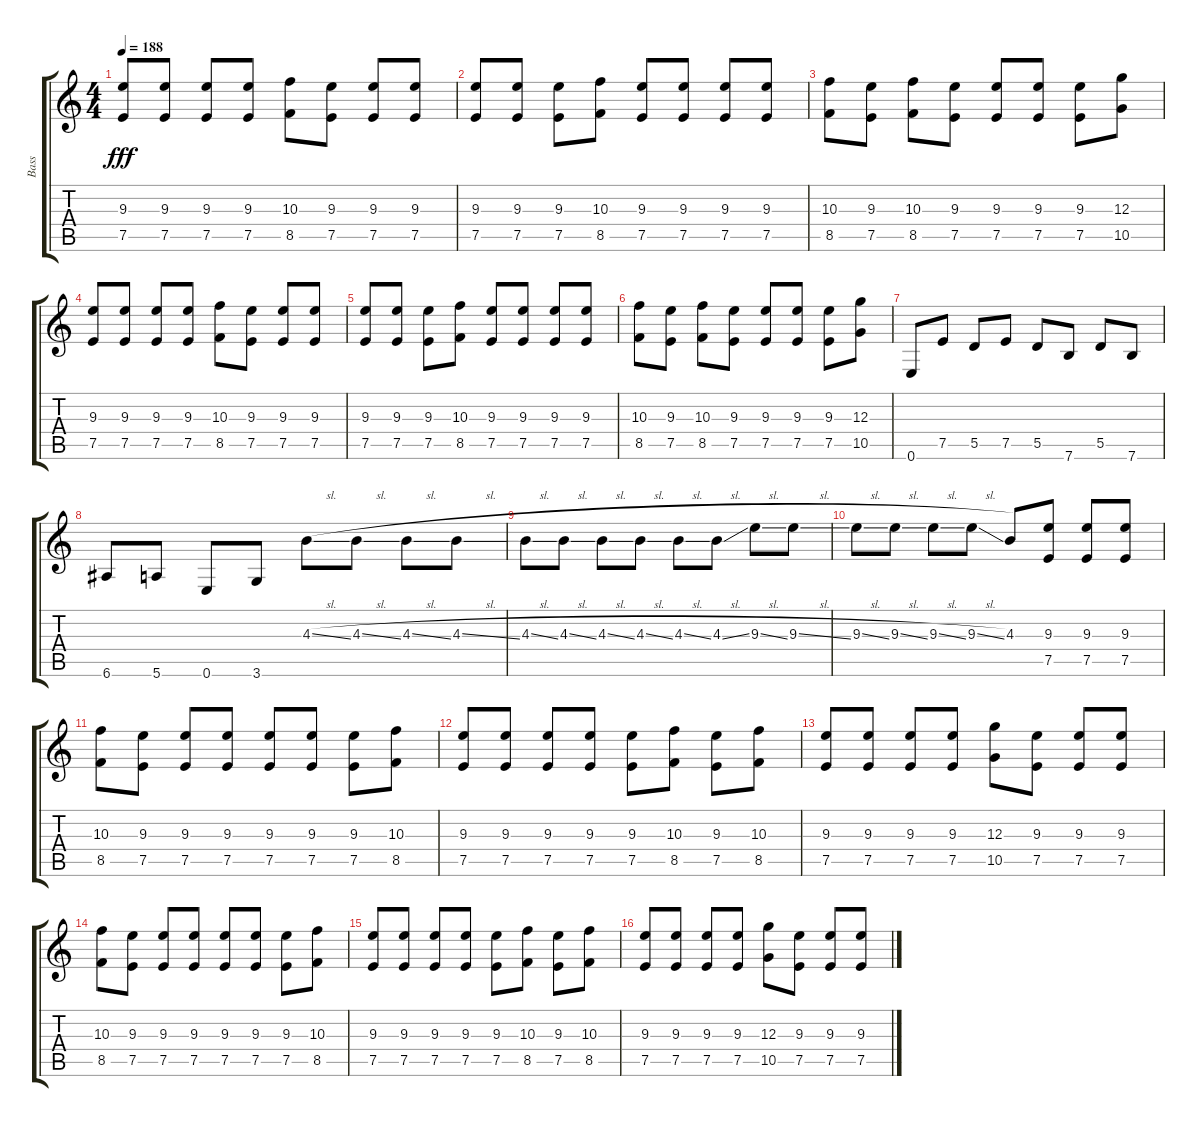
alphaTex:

\track ("Bass" "Bass") {instrument fretlessbass}
\staff {score tabs}
\tuning (E4 B3 G3 D3 A2 E2) {hide}
\ts (4 4)
\tempo 188
\clef g2
\ks c
(9.3 7.5).8{dy fff} (9.3 7.5).8 (9.3 7.5).8 (9.3 7.5).8 (10.3 8.5).8 (9.3 7.5).8 (9.3 7.5).8 (9.3 7.5).8 |
(9.3 7.5).8 (9.3 7.5).8 (9.3 7.5).8 (10.3 8.5).8 (9.3 7.5).8 (9.3 7.5).8 (9.3 7.5).8 (9.3 7.5).8 |
(10.3 8.5).8 (9.3 7.5).8 (10.3 8.5).8 (9.3 7.5).8 (9.3 7.5).8 (9.3 7.5).8 (9.3 7.5).8 (12.3 10.5).8 |
(9.3 7.5).8 (9.3 7.5).8 (9.3 7.5).8 (9.3 7.5).8 (10.3 8.5).8 (9.3 7.5).8 (9.3 7.5).8 (9.3 7.5).8 |
(9.3 7.5).8 (9.3 7.5).8 (9.3 7.5).8 (10.3 8.5).8 (9.3 7.5).8 (9.3 7.5).8 (9.3 7.5).8 (9.3 7.5).8 |
(10.3 8.5).8 (9.3 7.5).8 (10.3 8.5).8 (9.3 7.5).8 (9.3 7.5).8 (9.3 7.5).8 (9.3 7.5).8 (12.3 10.5).8 |
0.6.8 7.5.8 5.5.8 7.5.8 5.5.8 7.6.8 5.5.8 7.6.8 |
6.6.8 5.6.8 0.6.8 3.6.8 4.3{sl}.8 4.3{sl}.8 4.3{sl}.8 4.3{sl}.8 |
4.3{sl}.8 4.3{sl}.8 4.3{sl}.8 4.3{sl}.8 4.3{sl}.8 4.3{sl}.8 9.3{sl}.8 9.3{sl}.8 |
9.3{sl}.8 9.3{sl}.8 9.3{sl}.8 9.3{sl}.8 4.3.8 (9.3 7.5).8 (9.3 7.5).8 (9.3 7.5).8 |
(10.3 8.5).8 (9.3 7.5).8 (9.3 7.5).8 (9.3 7.5).8 (9.3 7.5).8 (9.3 7.5).8 (9.3 7.5).8 (10.3 8.5).8 |
(9.3 7.5).8 (9.3 7.5).8 (9.3 7.5).8 (9.3 7.5).8 (9.3 7.5).8 (10.3 8.5).8 (9.3 7.5).8 (10.3 8.5).8 |
(9.3 7.5).8 (9.3 7.5).8 (9.3 7.5).8 (9.3 7.5).8 (12.3 10.5).8 (9.3 7.5).8 (9.3 7.5).8 (9.3 7.5).8 |
(10.3 8.5).8 (9.3 7.5).8 (9.3 7.5).8 (9.3 7.5).8 (9.3 7.5).8 (9.3 7.5).8 (9.3 7.5).8 (10.3 8.5).8 |
(9.3 7.5).8 (9.3 7.5).8 (9.3 7.5).8 (9.3 7.5).8 (9.3 7.5).8 (10.3 8.5).8 (9.3 7.5).8 (10.3 8.5).8 |
(9.3 7.5).8 (9.3 7.5).8 (9.3 7.5).8 (9.3 7.5).8 (12.3 10.5).8 (9.3 7.5).8 (9.3 7.5).8 (9.3 7.5).8
